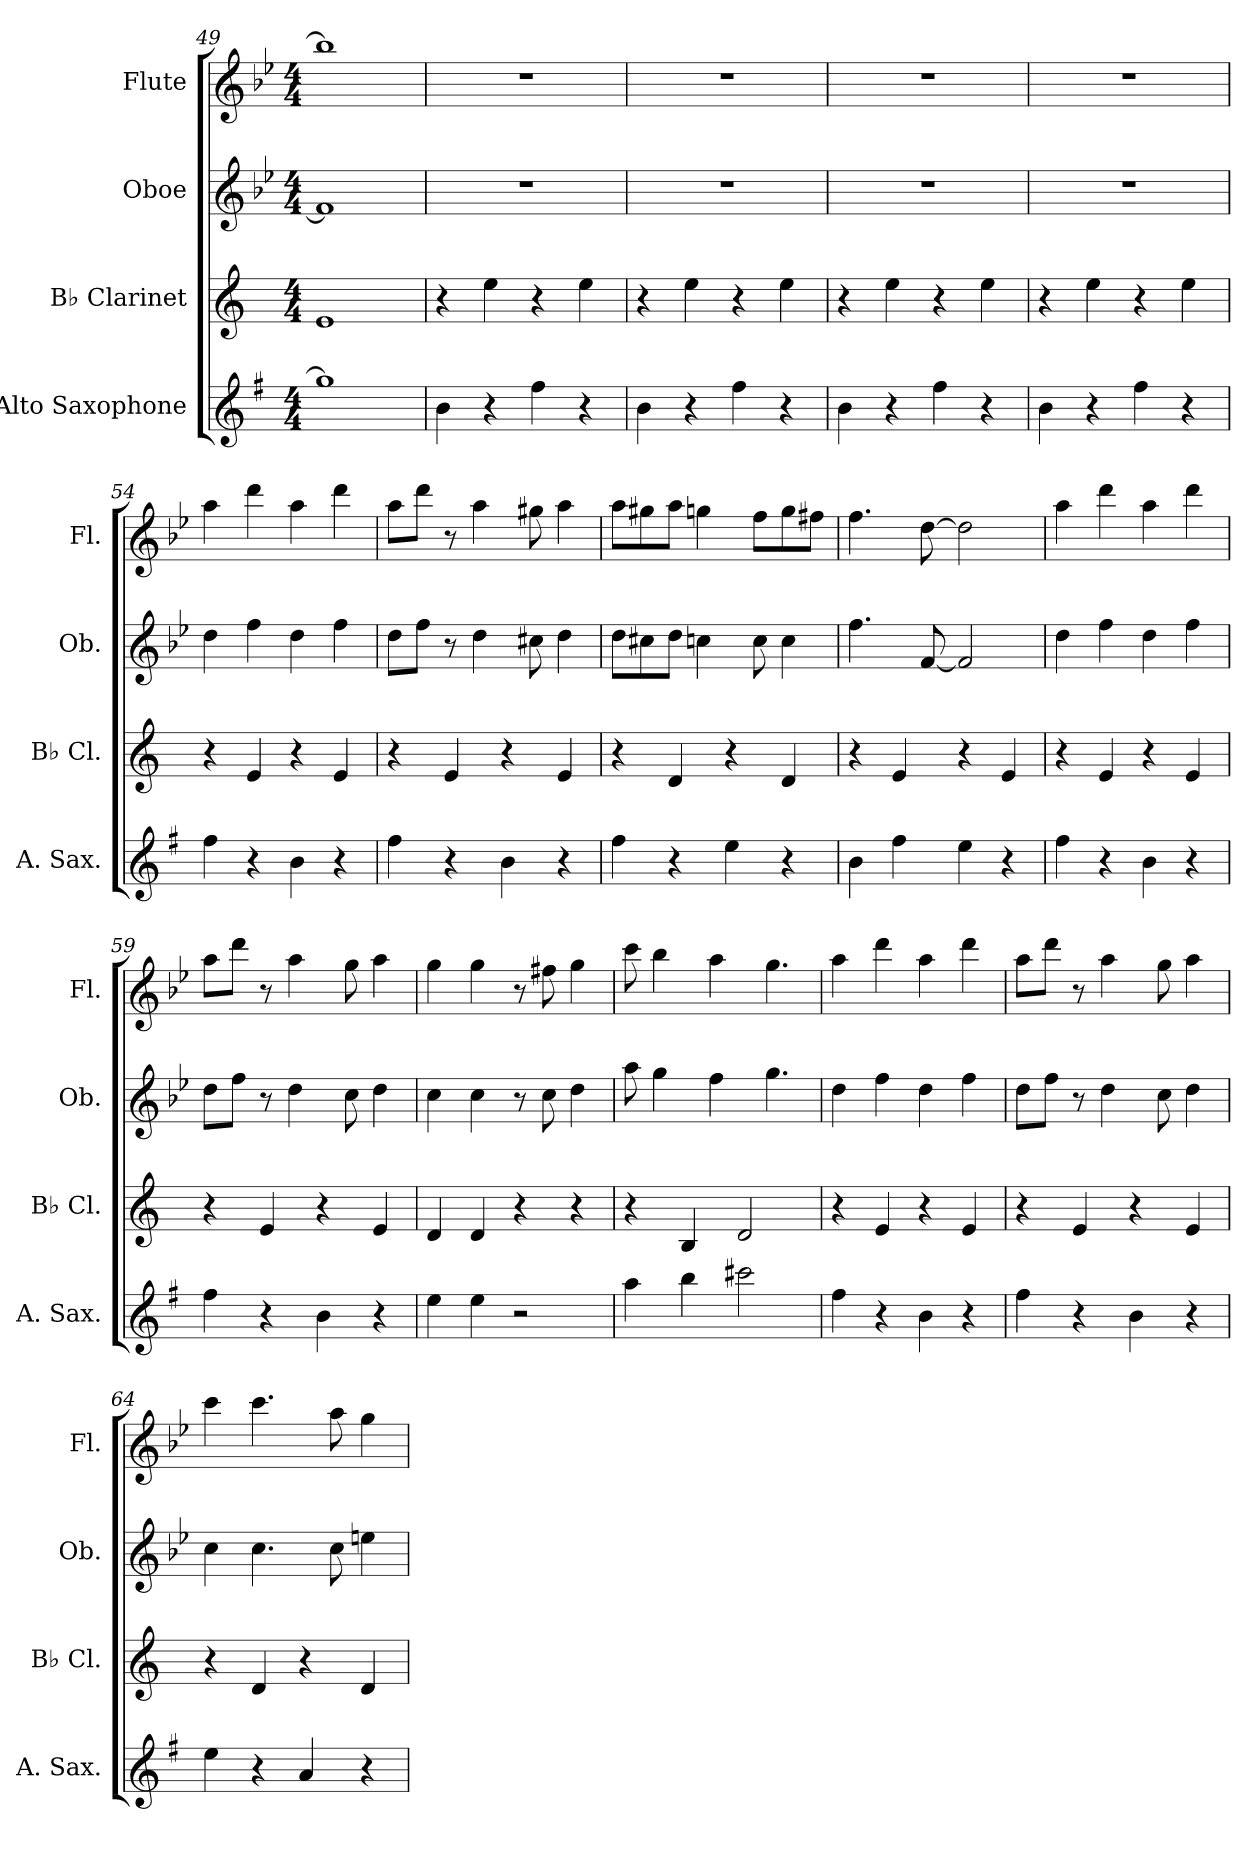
**kern	**kern	**kern	**kern
*part4	*part3	*part2	*part1
*staff4	*staff3	*staff2	*staff1
*I"Alto Saxophone	*I"B♭ Clarinet	*I"Oboe	*I"Flute
*I'A. Sax.	*I'B♭ Cl.	*I'Ob.	*I'Fl.
*clefG2	*clefG2	*clefG2	*clefG2
*ITrd5c9	*ITrd1c2	*	*
*k[b-e-]	*k[b-e-]	*k[b-e-]	*k[b-e-]
*M4/4	*M4/4	*M4/4	*M4/4
=49	=49	=49	=49
1b-]	1d	1f]	1bb-]
!!LO:LB:g=z
=50	=50	=50	=50
!!LO:REH:place=s1:a:B:fs=14:t=Cantina Band (Star Wars)
*	*	*	*MM240
4d\	4r	1r	1r
4r	4dd\	.	.
4a\	4r	.	.
4r	4dd\	.	.
=51	=51	=51	=51
4d\	4r	1r	1r
4r	4dd\	.	.
4a\	4r	.	.
4r	4dd\	.	.
=52	=52	=52	=52
4d\	4r	1r	1r
4r	4dd\	.	.
4a\	4r	.	.
4r	4dd\	.	.
=53	=53	=53	=53
4d\	4r	1r	1r
4r	4dd\	.	.
4a\	4r	.	.
4r	4dd\	.	.
=54	=54	=54	=54
4a\	4r	4dd\	4aa\
4r	4d/	4ff\	4ddd\
4d\	4r	4dd\	4aa\
4r	4d/	4ff\	4ddd\
=55	=55	=55	=55
4a\	4r	8dd\L	8aa\L
.	.	8ff\J	8ddd\J
4r	4d/	8r	8r
.	.	4dd\	4aa\
4d\	4r	.	.
.	.	8cc#X\	8gg#X\
4r	4d/	4dd\	4aa\
!!LO:PB:g=z
=56	=56	=56	=56
4a\	4r	8dd\L	8aa\L
.	.	8cc#X\	8gg#X\
4r	4c/	8dd\J	8aa\J
.	.	4ccn\	4ggn\
4g\	4r	.	.
.	.	8cc\	8ff\L
4r	4c/	4cc\	8gg\
.	.	.	8ff#X\J
=57	=57	=57	=57
4d\	4r	4.ff\	4.ff\
4a\	4d/	.	.
.	.	[8f/	[8dd\
4g\	4r	2f/]	2dd\]
4r	4d/	.	.
=58	=58	=58	=58
4a\	4r	4dd\	4aa\
4r	4d/	4ff\	4ddd\
4d\	4r	4dd\	4aa\
4r	4d/	4ff\	4ddd\
=59	=59	=59	=59
4a\	4r	8dd\L	8aa\L
.	.	8ff\J	8ddd\J
4r	4d/	8r	8r
.	.	4dd\	4aa\
4d\	4r	.	.
.	.	8cc\	8gg\
4r	4d/	4dd\	4aa\
=60	=60	=60	=60
4g\	4c/	4cc\	4gg\
4g\	4c/	4cc\	4gg\
2r	4r	8r	8r
.	.	8cc\	8ff#X\
.	4r	4dd\	4gg\
=61	=61	=61	=61
4cc\	4r	8aa\	8ccc\
.	.	4gg\	4bb-\
4dd\	4A/	.	.
.	.	4ff\	4aa\
2een\	2c/	.	.
.	.	4.gg\	4.gg\
!!LO:LB:g=z
=62	=62	=62	=62
4a\	4r	4dd\	4aa\
4r	4d/	4ff\	4ddd\
4d\	4r	4dd\	4aa\
4r	4d/	4ff\	4ddd\
=63	=63	=63	=63
4a\	4r	8dd\L	8aa\L
.	.	8ff\J	8ddd\J
4r	4d/	8r	8r
.	.	4dd\	4aa\
4d\	4r	.	.
.	.	8cc\	8gg\
4r	4d/	4dd\	4aa\
=64	=64	=64	=64
4g\	4r	4cc\	4ccc\
4r	4c/	4.cc\	4.ccc\
4c/	4r	.	.
.	.	8cc\	8aa\
4r	4c/	4een\	4gg\
=	=	=	=
*-	*-	*-	*-
